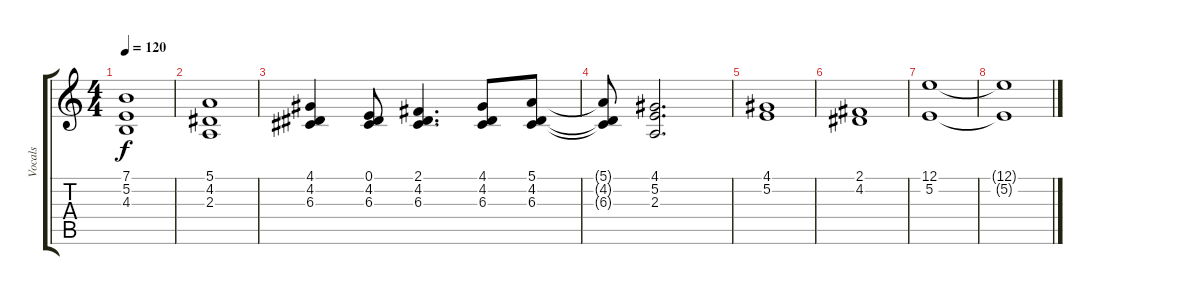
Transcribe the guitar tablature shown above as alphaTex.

\track ("Vocals" "Vocals") {instrument tenorsax}
\staff {score tabs}
\tuning (E4 B3 G3 D3 A2 E2) {hide}
\ts (4 4)
\tempo 120
\clef g2
\ks c
(7.1 5.2 4.3).1{dy f} |
(5.1 4.2 2.3).1 |
(4.1 4.2 6.3).4 (0.1 4.2 6.3).8 (2.1 4.2 6.3).4{d} (4.1 4.2 6.3).8 (5.1 4.2 6.3).8 |
(5.1{t} 4.2{t} 6.3{t}).8 (4.1 5.2 2.3).2{d} |
(4.1 5.2).1 |
(2.1 4.2).1 |
(12.1 5.2).1 |
(12.1{t} 5.2{t}).1
